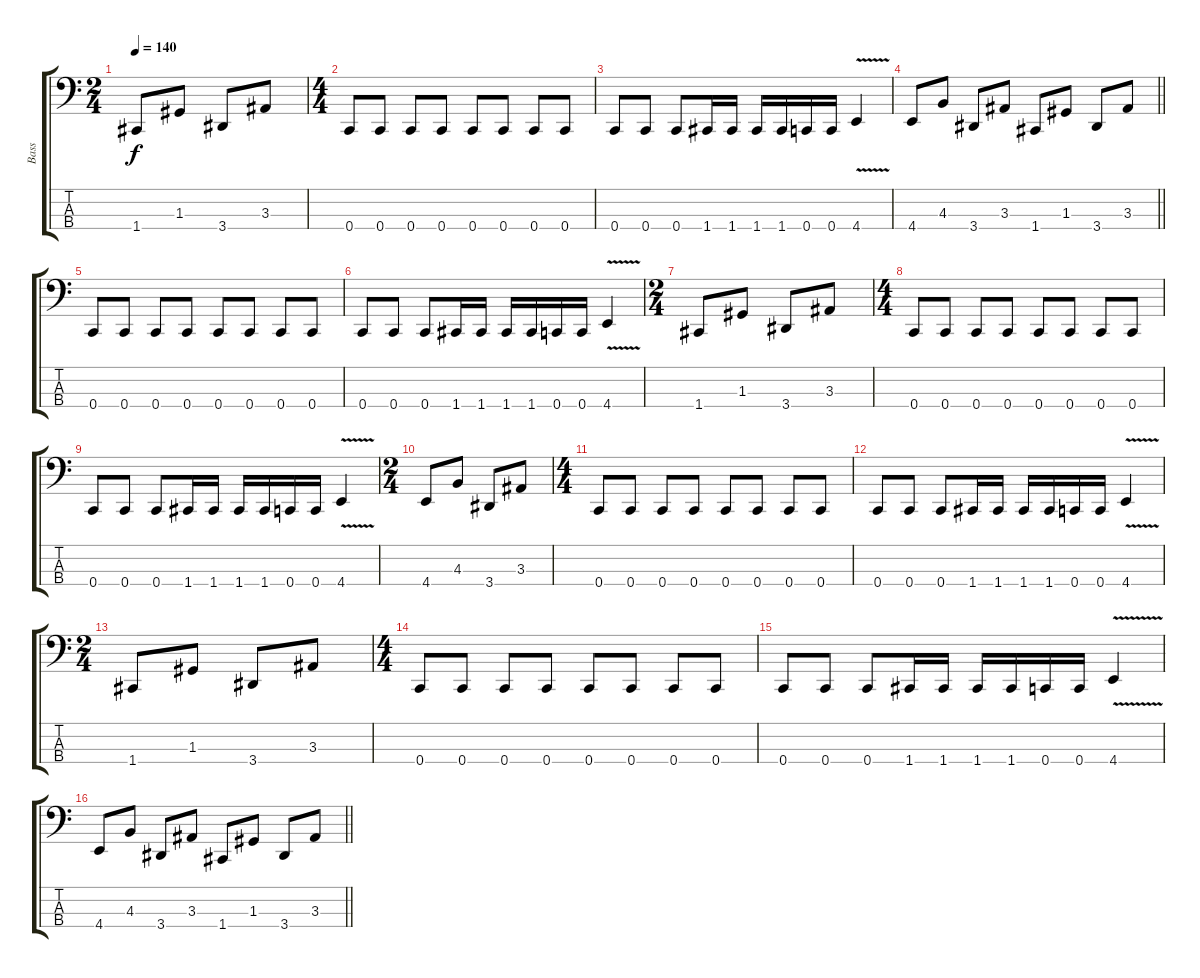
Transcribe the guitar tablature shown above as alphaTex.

\track ("Bass" "Bass") {instrument electricbasspick}
\staff {score tabs}
\tuning (F2 C2 G1 C1) {hide}
\ts (2 4)
\tempo 140
\clef f4
\ks c
1.4.8{dy f} 1.3.8 3.4.8 3.3.8 |
\ts (4 4)
0.4.8 0.4.8 0.4.8 0.4.8 0.4.8 0.4.8 0.4.8 0.4.8 |
0.4.8 0.4.8 0.4.8 1.4.16 1.4.16 1.4.16 1.4.16 0.4.16 0.4.16 4.4{v}.4 |
\barLineRight lightlight
4.4.8 4.3.8 3.4.8 3.3.8 1.4.8 1.3.8 3.4.8 3.3.8 |
0.4.8 0.4.8 0.4.8 0.4.8 0.4.8 0.4.8 0.4.8 0.4.8 |
0.4.8 0.4.8 0.4.8 1.4.16 1.4.16 1.4.16 1.4.16 0.4.16 0.4.16 4.4{v}.4 |
\ts (2 4)
1.4.8 1.3.8 3.4.8 3.3.8 |
\ts (4 4)
0.4.8 0.4.8 0.4.8 0.4.8 0.4.8 0.4.8 0.4.8 0.4.8 |
0.4.8 0.4.8 0.4.8 1.4.16 1.4.16 1.4.16 1.4.16 0.4.16 0.4.16 4.4{v}.4 |
\ts (2 4)
4.4.8 4.3.8 3.4.8 3.3.8 |
\ts (4 4)
0.4.8 0.4.8 0.4.8 0.4.8 0.4.8 0.4.8 0.4.8 0.4.8 |
0.4.8 0.4.8 0.4.8 1.4.16 1.4.16 1.4.16 1.4.16 0.4.16 0.4.16 4.4{v}.4 |
\ts (2 4)
1.4.8 1.3.8 3.4.8 3.3.8 |
\ts (4 4)
0.4.8 0.4.8 0.4.8 0.4.8 0.4.8 0.4.8 0.4.8 0.4.8 |
0.4.8 0.4.8 0.4.8 1.4.16 1.4.16 1.4.16 1.4.16 0.4.16 0.4.16 4.4{v}.4 |
\barLineRight lightlight
4.4.8 4.3.8 3.4.8 3.3.8 1.4.8 1.3.8 3.4.8 3.3.8
